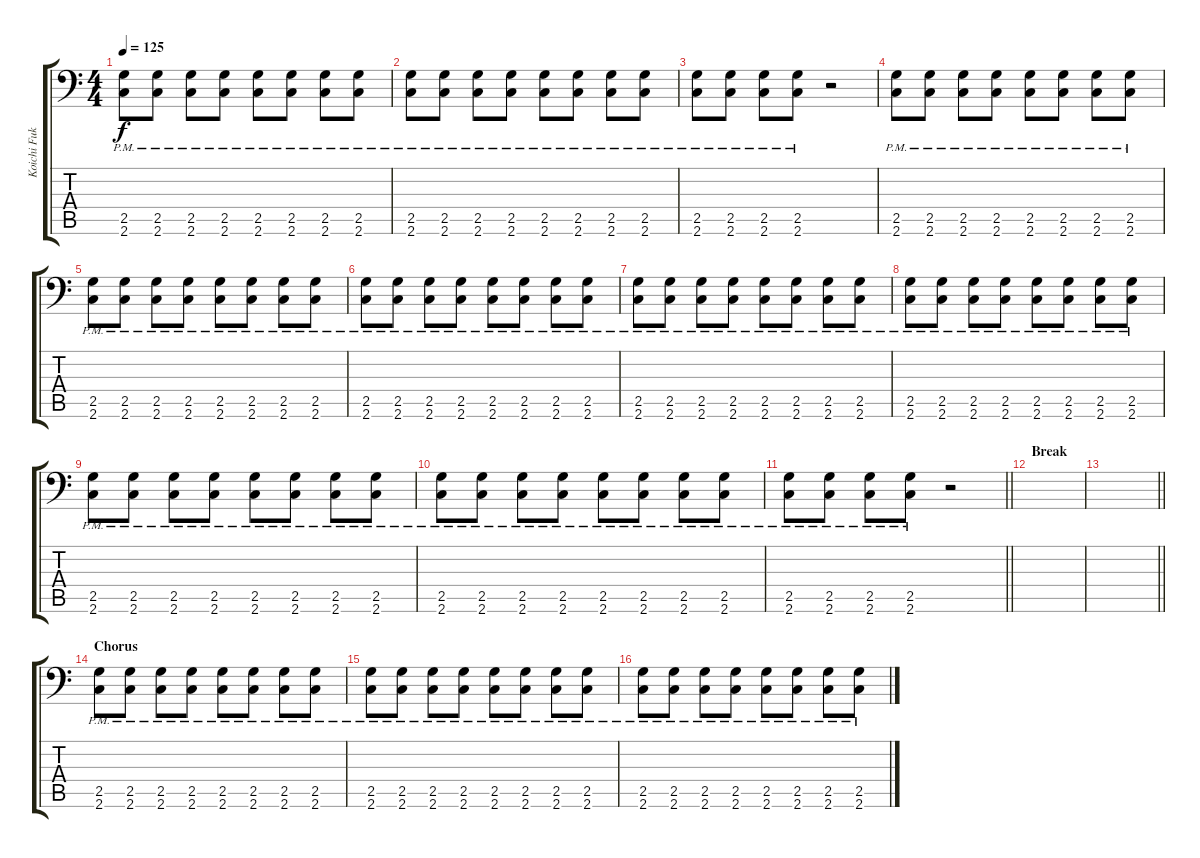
\track ("Koichi Fukuda" "Koichi Fuk") {instrument distortionguitar}
\staff {score tabs}
\tuning (C4 G3 Eb3 Bb2 F2 Bb1) {hide}
\ts (4 4)
\tempo 125
\clef f4
\ks c
(2.5{pm} 2.6{pm}).8{dy f} (2.5{pm} 2.6{pm}).8 (2.5{pm} 2.6{pm}).8 (2.5{pm} 2.6{pm}).8 (2.5{pm} 2.6{pm}).8 (2.5{pm} 2.6{pm}).8 (2.5{pm} 2.6{pm}).8 (2.5{pm} 2.6{pm}).8 |
(2.5{pm} 2.6{pm}).8 (2.5{pm} 2.6{pm}).8 (2.5{pm} 2.6{pm}).8 (2.5{pm} 2.6{pm}).8 (2.5{pm} 2.6{pm}).8 (2.5{pm} 2.6{pm}).8 (2.5{pm} 2.6{pm}).8 (2.5{pm} 2.6{pm}).8 |
(2.5{pm} 2.6{pm}).8 (2.5{pm} 2.6{pm}).8 (2.5{pm} 2.6{pm}).8 (2.5{pm} 2.6{pm}).8 r.2 |
(2.5{pm} 2.6{pm}).8 (2.5{pm} 2.6{pm}).8 (2.5{pm} 2.6{pm}).8 (2.5{pm} 2.6{pm}).8 (2.5{pm} 2.6{pm}).8 (2.5{pm} 2.6{pm}).8 (2.5{pm} 2.6{pm}).8 (2.5{pm} 2.6{pm}).8 |
(2.5{pm} 2.6{pm}).8 (2.5{pm} 2.6{pm}).8 (2.5{pm} 2.6{pm}).8 (2.5{pm} 2.6{pm}).8 (2.5{pm} 2.6{pm}).8 (2.5{pm} 2.6{pm}).8 (2.5{pm} 2.6{pm}).8 (2.5{pm} 2.6{pm}).8 |
(2.5{pm} 2.6{pm}).8 (2.5{pm} 2.6{pm}).8 (2.5{pm} 2.6{pm}).8 (2.5{pm} 2.6{pm}).8 (2.5{pm} 2.6{pm}).8 (2.5{pm} 2.6{pm}).8 (2.5{pm} 2.6{pm}).8 (2.5{pm} 2.6{pm}).8 |
(2.5{pm} 2.6{pm}).8 (2.5{pm} 2.6{pm}).8 (2.5{pm} 2.6{pm}).8 (2.5{pm} 2.6{pm}).8 (2.5{pm} 2.6{pm}).8 (2.5{pm} 2.6{pm}).8 (2.5{pm} 2.6{pm}).8 (2.5{pm} 2.6{pm}).8 |
(2.5{pm} 2.6{pm}).8 (2.5{pm} 2.6{pm}).8 (2.5{pm} 2.6{pm}).8 (2.5{pm} 2.6{pm}).8 (2.5{pm} 2.6{pm}).8 (2.5{pm} 2.6{pm}).8 (2.5{pm} 2.6{pm}).8 (2.5{pm} 2.6{pm}).8 |
(2.5{pm} 2.6{pm}).8 (2.5{pm} 2.6{pm}).8 (2.5{pm} 2.6{pm}).8 (2.5{pm} 2.6{pm}).8 (2.5{pm} 2.6{pm}).8 (2.5{pm} 2.6{pm}).8 (2.5{pm} 2.6{pm}).8 (2.5{pm} 2.6{pm}).8 |
(2.5{pm} 2.6{pm}).8 (2.5{pm} 2.6{pm}).8 (2.5{pm} 2.6{pm}).8 (2.5{pm} 2.6{pm}).8 (2.5{pm} 2.6{pm}).8 (2.5{pm} 2.6{pm}).8 (2.5{pm} 2.6{pm}).8 (2.5{pm} 2.6{pm}).8 |
\barLineRight lightlight
(2.5{pm} 2.6{pm}).8 (2.5{pm} 2.6{pm}).8 (2.5{pm} 2.6{pm}).8 (2.5{pm} 2.6{pm}).8 r.2 |
\section ("" "Break")
|
\barLineRight lightlight
|
\section ("" "Chorus")
(2.5{pm} 2.6{pm}).8 (2.5{pm} 2.6{pm}).8 (2.5{pm} 2.6{pm}).8 (2.5{pm} 2.6{pm}).8 (2.5{pm} 2.6{pm}).8 (2.5{pm} 2.6{pm}).8 (2.5{pm} 2.6{pm}).8 (2.5{pm} 2.6{pm}).8 |
(2.5{pm} 2.6{pm}).8 (2.5{pm} 2.6{pm}).8 (2.5{pm} 2.6{pm}).8 (2.5{pm} 2.6{pm}).8 (2.5{pm} 2.6{pm}).8 (2.5{pm} 2.6{pm}).8 (2.5{pm} 2.6{pm}).8 (2.5{pm} 2.6{pm}).8 |
(2.5{pm} 2.6{pm}).8 (2.5{pm} 2.6{pm}).8 (2.5{pm} 2.6{pm}).8 (2.5{pm} 2.6{pm}).8 (2.5{pm} 2.6{pm}).8 (2.5{pm} 2.6{pm}).8 (2.5{pm} 2.6{pm}).8 (2.5{pm} 2.6{pm}).8
